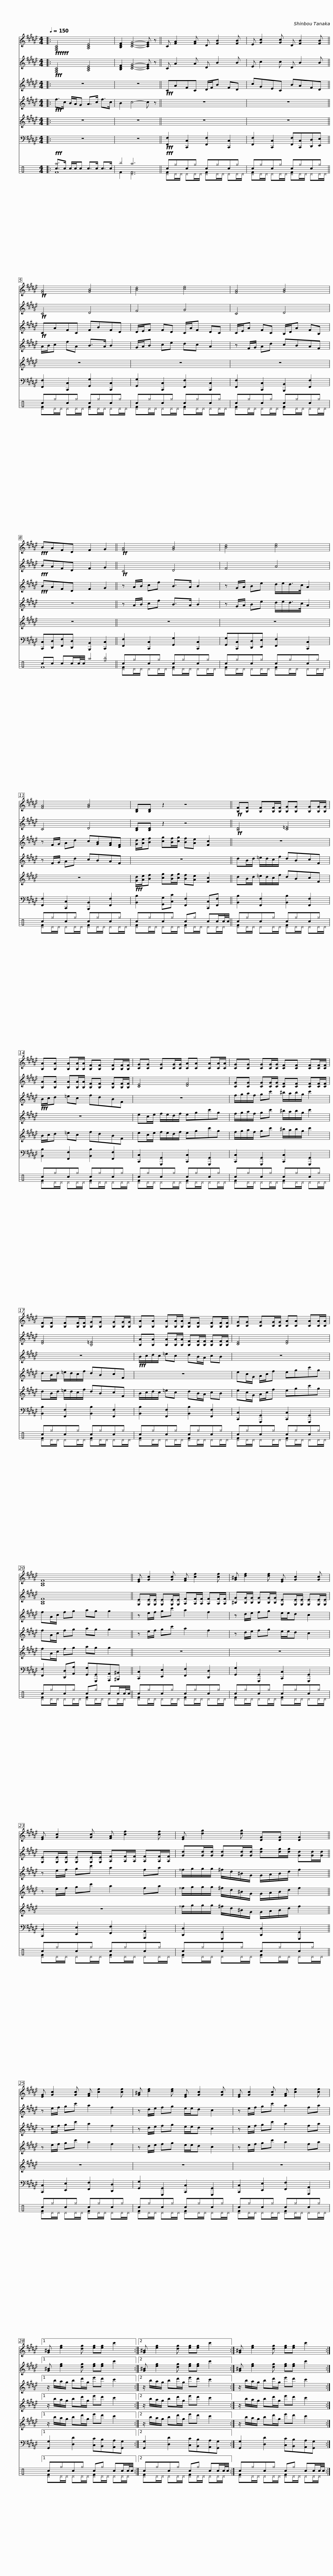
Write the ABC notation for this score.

X:1
%%score 1 2 3 4 5 6 ( 7 8 )
L:1/8
Q:1/4=150
M:4/4
I:linebreak $
K:F#
V:1 treble
V:2 treble
V:3 treble
V:4 treble
V:5 treble
V:6 bass transpose=-12
V:7 perc
K:none
V:8 perc
K:none
V:1
|:!fff!!fff! [F,A,C]4 [A,CE]4 | [B,DF]2 [CEG]4- [CEG] z || C [FA]2 [FA] D [FB]2 [FB] |$ E [Gc]2 [Gc] D [FB]2 [FB] ||!ff! [FA]4 [GB]4 | %5
 [Bd]4 [ce]4 |$ [FA]4 [GB]4 |!fff! BAFD F2 G2 ||!ff! [FA]4 [GB]4 |$ [Bd]4 [ce]4 | %10
 [FA]4 [GB]4 | [B,D][B,D] z2 z4 ||$!ff! [B,F][B,F] [B,F][B,F]/[B,F]/ [B,G][B,G] [B,G][B,G]/[B,G]/ | [B,A][B,A] [B,A][B,A]/[B,A]/ [B,F][B,F] [B,F][B,F]/[B,F]/ |$ [CG][CG] [CG][CG]/[CG]/ [CA][CA] [CA][CA]/[CA]/ | %15
 [CG][CG] [CG][CG]/[CG]/ [CF][CF] [CF][CF]/[CF]/ |$ [B,F][B,F] [B,F][B,F]/[B,F]/ [B,G][B,G] [B,G][B,G]/[B,G]/ | [B,A][B,A] [B,A][B,A]/[B,A]/ [B,F][B,F] [B,F][B,F]/[B,F]/ |$ [CG][CG] [CG][CG]/[CG]/ [CA][CA] [CA][CA]/[CA]/ | [A,CF]8 ||$ %20
 [EG] [Gc]2 [Gc] [FA] [cf]2 [cf] | [G^B] [df]2 [df] [EG] [Gc]2 [Gc] |$ [EG] [Gc]2 [Gc] [FA] [cf]2 [cf] | [EG] [dg]2 [dg] [DG][DG] [DG]2 ||$ [EG] [Gc]2 [Gc] [FA] [cf]2 [cf] | %25
 [G^B] [df]2 [df] [EG] [Gc]2 [Gc] | [EG] [Gc]2 [Gc] [FA] [cf]2 [cf] |1$ [G^B] [eg]2 [dg] [eg][eg] c'2 :|2 [G^B] [eg]2 [dg] [eg][eg] c'2 :|$ [G^B] [eg]2 [dg] [eg][eg] c'2 :| %30
V:2
|:!fff! [F,A,C]4 [A,CE]4 | [B,DF]2 [CEG]4- [CEG] z || C A2 A D B2 B |$ E c2 c D B2 B ||!ff! C4 D4 | %5
 F4 G4 |$ C4 D4 |!fff! BAFD F2 G2 ||!ff! C4 D4 |$ F4 A4 | %10
 C4 D4 | [B,D][B,D] z2 z4 ||$!ff! [B,D]4 [C=E]4 | [B,A][B,A] [B,A][B,A]/[B,A]/ [B,F][B,F] [B,F][B,F]/[B,F]/ |$ [CE]4 [DF]4 | %15
 [CG][CG] [CG][CG]/[CG]/ [CF][CF] [CF][CF]/[CF]/ |$ [DF]4 [B,=E]4 | [B,A][B,A] [B,A][B,A]/[B,A]/ [B,F][B,F]/[B,F]/ [B,F][B,F]/[B,F]/ |$ [CE]4 [DF]4 | [A,CF]8 ||$ %20
 [G,E][G,E]/[G,E]/ [G,E][G,E]/[G,E]/ [A,F][A,F]/[A,F]/ [A,F][A,F]/[A,F]/ | [^B,G][B,G]/[B,G]/ [B,G][B,G]/[B,G]/ [G,E][G,E]/[G,E]/ [G,E][G,E]/[G,E]/ |$ [G,E][G,E]/[G,E]/ [G,E][G,E]/[G,E]/ [A,F][A,F]/[A,F]/ [A,F][A,F]/[A,F]/ | [Gd][Gd]/[Gd]/ [Gd][Gd]/[Gd]/ [dg][dg]/[dg]/ [Gd][Gd]/[Gd]/ ||$ z e/f/ gc' a2 f2 | %25
 z d/e/ fg e/e/d c2 | z e/f/ gc' a2 fa |1$ [G^B] [eg]2 [dg] [eg][eg] c'2 :|2 [G^B] [eg]2 [dg] [eg][eg] c'2 :|$ [G^B] [eg]2 [dg] [eg][eg] c'2 :| %30
V:3
|: z8 | z8 ||!fff! CAFC D/F/B FD |$ cGEC BAFD ||!ff! CAFC FBFD | %5
 D/E/F FD C/A/F DC |$ C/E/A FC B,/D/A FB, |!fff! BAFD F2 G2 || z A/B/ cf B>A B2 |$ z G/A/ Be d/e/d/>c/ A2 | %10
 z F/G/ Ad c[GB][FA][DF] | [Gd]/[Ae]/[Bf] [cg][Bf]/[cg]/ [Bf][Ae] [Fc]2 ||$ z8 |!fff! B/c/d =ec fdBF |$ z8 | %15
 f/g/a/f/ gc' ^b/a/b/g/ c'2 |$ z8 |!fff! B/c/d/c/ =ec dB/A/ cB |$ z8 | fA/c/ fg ag g2 ||$ %20
 z e/f/ gc' a2 f2 | z d/e/ fg e/e/d c2 |$ z e/f/ gc' a2 fa | ^^f/g/g/g/ ^f/d/^B/G/ G/A/B/d/ f2 ||$ z e/f/ gc' a2 f2 | %25
 z d/e/ fg e/e/d c2 | z e/f/ gc' a2 fa |1$ z/ b/a/g/ bd'/g/ e'd' c'2 :|2 z/ b/a/g/ bd'/g/ e'd' c'2 :|$ z/ b/a/g/ bd'/g/ e'd' c'2 :| %30
V:4
|:!fff! f>c B/A/G A>c f>c | B2 c4- c z || z8 |$ z8 || A/B/c fA B>A B2 | %5
 G/A/B ce dc A2 |$ z F/G/ Ad cBAF | z8 || z A/B/ cf B>A B2 |$ z G/A/ Be d/e/d/>c/ A2 | %10
 z F/G/ Ad cBAF | z8 ||$ dB/d/ =e/d/c/f/ dBcF | z8 |$ ec/e/ f/e/d/f/ egc'g | %15
 f/g/a/f/ gc' ^b/a/b/g/ c'2 |$ dB/d/ =e/d/c/f/ dBcF | z8 |$ ec/G/ A/c/f egc'g | fA/c/ fg ag g2 ||$ %20
 z e/f/ gc' a2 f2 | z d/e/ fg e/e/d c2 |$ z e/f/ gc' a2 fa | ^^f/g/g/g/ ^f/d/^B/G/ G/A/B/d/ f2 ||$ z e/f/ gc' a2 f2 | %25
 z d/e/ fg e/e/d c2 | z e/f/ gc' a2 fa |1$ z/ b/a/g/ bd'/g/ e'd' c'2 :|2 z/ b/a/g/ bd'/g/ e'd' c'2 :|$ z/ b/a/g/ bd'/g/ e'd' c'2 :| %30
V:5
|: z8 | z8 || z8 |$ z8 || z8 | %5
 z8 |$ z8 | z8 || z8 |$ z8 | %10
 z8 |!fff! [Gd]/[Ae]/[Bf] [cg][Bf]/[cg]/ [Bf][Ae] [Fc]2 ||$ dB/d/ =e/d/c/f/ dBcF | B/c/d =ec fdBF |$ ec/e/ f/e/d/f/ egc'g | %15
 f/g/a/f/ gc' ^b/a/b/g/ c'2 |$ dB/d/ =e/d/c/f/ dBcF | B/c/d/c/ =ec dB/A/ cB |$ ec/G/ A/c/f egc'g | fA/c/ fg ag g2 ||$ %20
 z8 | z8 |$ z8 | ^^f/g/g/g/ ^f/d/^B/G/ G/A/B/d/ f2 ||$ z8 | %25
 z8 | z8 |1$ z/ b/a/g/ bd'/g/ e'd' c'2 :|2 z/ b/a/g/ bd'/g/ e'd' c'2 :|$ z/ b/a/g/ bd'/g/ e'd' c'2 :| %30
V:6
|: z8 | z8 ||!fff! [F,,F,]2 [C,,C,]2 [F,,F,]2 [C,,C,]2 |$ [F,,F,]2 [C,,C,]2 [F,,F,][C,,C,][D,,D,][E,,E,] || [F,,F,]2 [C,,C,]2 [G,,G,]2 [C,,C,]2 | %5
 [G,,G,]2 [C,,C,]2 [F,,F,]2 [C,,C,]2 |$ [F,,F,]2 [C,,C,]2 [B,,,B,,]2 [F,,F,]2 | [C,,C,][D,,D,][F,,F,][D,,D,] [B,,,B,,]2 [C,,C,]2 || [F,,F,]2 [C,,C,]2 [G,,G,]2 [C,,C,]2 |$ [G,,G,][C,,C,][D,,D,][E,,E,] [F,,F,]2 [C,,C,]2 | %10
 [F,,F,]2 [C,,C,]2 [B,,,B,,]2 [F,,F,]2 | [B,,B,]2 [G,,G,][C,C] [F,,F,]2 [C,,C,][F,,F,] ||$ [B,,B,]2 [F,,F,]2 [B,,B,]2 [F,,F,]2 | [B,,B,]2 [F,,F,]2 [B,,B,]2 [F,,F,]2 |$ [C,,C,]2 [G,,,G,,]2 [C,,C,]2 [G,,,G,,]2 | %15
 [C,,C,]2 [G,,,G,,]2 [C,,C,]2 [G,,,G,,]2 |$ [B,,B,]2 [F,,F,]2 [B,,B,]2 [F,,F,]2 | [B,,B,]2 [F,,F,]2 [B,,B,]2 [F,,F,]2 |$ [C,,C,]2 [G,,,G,,]2 [C,,C,]2 [G,,,G,,]2 | [F,,F,]2 [D,,D,][A,,A,] [G,,G,][G,,,G,,][A,,,A,,][^B,,,^B,,] ||$ %20
 [C,,C,]2 [E,,E,]2 [F,,F,]2 [D,,D,]2 | [G,,G,]2 [G,,,G,,]2 [C,,C,]2 [G,,,G,,]2 |$ [C,,C,]2 [E,,E,]2 [F,,F,]2 [A,,,A,,]2 | [D,,D,]2 [G,,,G,,]2 [D,,D,]2 [G,,,G,,]2 ||$ [C,,C,]2 [E,,E,]2 [F,,F,]2 [D,,D,]2 | %25
 [G,,G,]2 [G,,,G,,]2 [C,,C,]2 [G,,,G,,]2 | [C,,C,]2 [E,,E,]2 [F,,F,]2 [A,,,A,,]2 |1$ [G,,G,]2 [D,D]2 [C,C][B,,B,][A,,A,][G,,G,] :|2 [G,,G,]2 [D,D]2 [C,C][B,,B,][A,,A,][G,,G,] :|$ [G,,G,]2 [D,D]2 [C,C][B,,B,][A,,A,][G,,G,] :| %30
V:7
[K:C]|:!fff! [c^a]>c c/c/c c>c c>c | ^b2 ^a6 ||!fff! c^gc^g c^gc^g |$ c^gc^g c^gc^g || c^gc^g c^gc^g | %5
 c^gc^g c^gc^g |$ c^gc^g c^gc^g | cc cc/c/4c/4 ^a2 [^f^b]2 || c^gc^g c^gc^g |$ c^gc^g c^gc^g | %10
 c^gc^g c^gc^g | c^gc^g c^g cc/c/4c/4 ||$ c^gc^g c^gc^g | c^gc^g c^gc^g |$ c^gc^g c^gc^g | %15
 c^gc^g c^gc^g |$ c^gc^g c^gc^g | c^gc^g c^gc^g |$ c^gc^g c^gc^g | c^gc^g c^g cc/c/4c/4 ||$ %20
 c^gc^g c^gc^g | c^gc^g c^gc^g |$ c^gc^g c^gc^g | c^gc^g c^gc^g ||$ c^gc^g c^gc^g | %25
 c^gc^g c^gc^g | c^gc^g c^gc^g |1$ c^gc^g c^g cc/c/4c/4 :|2 c^gc^g c^g cc/c/4c/4 :|$ c^gc^g c^g cc/c/4c/4 :| %30
V:8
[K:C]|: F8 | F2 [^DF]6 || [^DF]^D/^D/ ^D^D/^D/ [^DF]^D/^D/ ^D^D/^D/ |$ [^DF]^D/^D/ ^D^D/^D/ [^DF]^D/^D/ ^D^D/^D/ || [^DF]^D/^D/ ^D^D/^D/ [^DF]^D/^D/ ^D^D/^D/ | %5
 [^DF]^D/^D/ ^D^D/^D/ [^DF]^D/^D/ ^D^D/^D/ |$ [^DF]^D/^D/ ^D^D/^D/ [^DF]^D/^D/ ^D^D/^D/ | F8 || [^DF]^D/^D/ ^D^D/^D/ [^DF]^D/^D/ ^D^D/^D/ |$ [^DF]^D/^D/ ^D^D/^D/ [^DF]^D/^D/ ^D^D/^D/ | %10
 [^DF]^D/^D/ ^D^D/^D/ [^DF]^D/^D/ ^D^D/^D/ | [^DF]^D/^D/ ^D^D/^D/ [^DF]^D/^D/ ^D^D/^D/ ||$ [^DF]^D/^D/ ^D^D/^D/ [^DF]^D/^D/ ^D^D/^D/ | [^DF]^D/^D/ ^D^D/^D/ [^DF]^D/^D/ ^D^D/^D/ |$ [^DF]^D/^D/ ^D^D/^D/ [^DF]^D/^D/ ^D^D/^D/ | %15
 [^DF]^D/^D/ ^D^D/^D/ [^DF]^D/^D/ ^D^D/^D/ |$ [^DF]^D/^D/ ^D^D/^D/ [^DF]^D/^D/ ^D^D/^D/ | [^DF]^D/^D/ ^D^D/^D/ [^DF]^D/^D/ ^D^D/^D/ |$ [^DF]^D/^D/ ^D^D/^D/ [^DF]^D/^D/ ^D^D/^D/ | [^DF]^D/^D/ ^D^D/^D/ [^DF]^D/^D/ ^D^D/^D/ ||$ %20
 [^DF]^D/^D/ ^D^D/^D/ [^DF]^D/^D/ ^D^D/^D/ | [^DF]^D/^D/ ^D^D/^D/ [^DF]^D/^D/ ^D^D/^D/ |$ [^DF]^D/^D/ ^D^D/^D/ [^DF]^D/^D/ ^D^D/^D/ | [^DF]^D/^D/ ^D^D/^D/ [^DF]^D/^D/ ^D^D/^D/ ||$ [^DF]^D/^D/ ^D^D/^D/ [^DF]^D/^D/ ^D^D/^D/ | %25
 [^DF]^D/^D/ ^D^D/^D/ [^DF]^D/^D/ ^D^D/^D/ | [^DF]^D/^D/ ^D^D/^D/ [^DF]^D/^D/ ^D^D/^D/ |1$ [^DF]^D/^D/ ^D^D/^D/ [^DF]^D/^D/ ^D^D/^D/ :|2 [^DF]^D/^D/ ^D^D/^D/ [^DF]^D/^D/ ^D^D/^D/ :|$ [^DF]^D/^D/ ^D^D/^D/ [^DF]^D/^D/ ^D^D/^D/ :| %30
